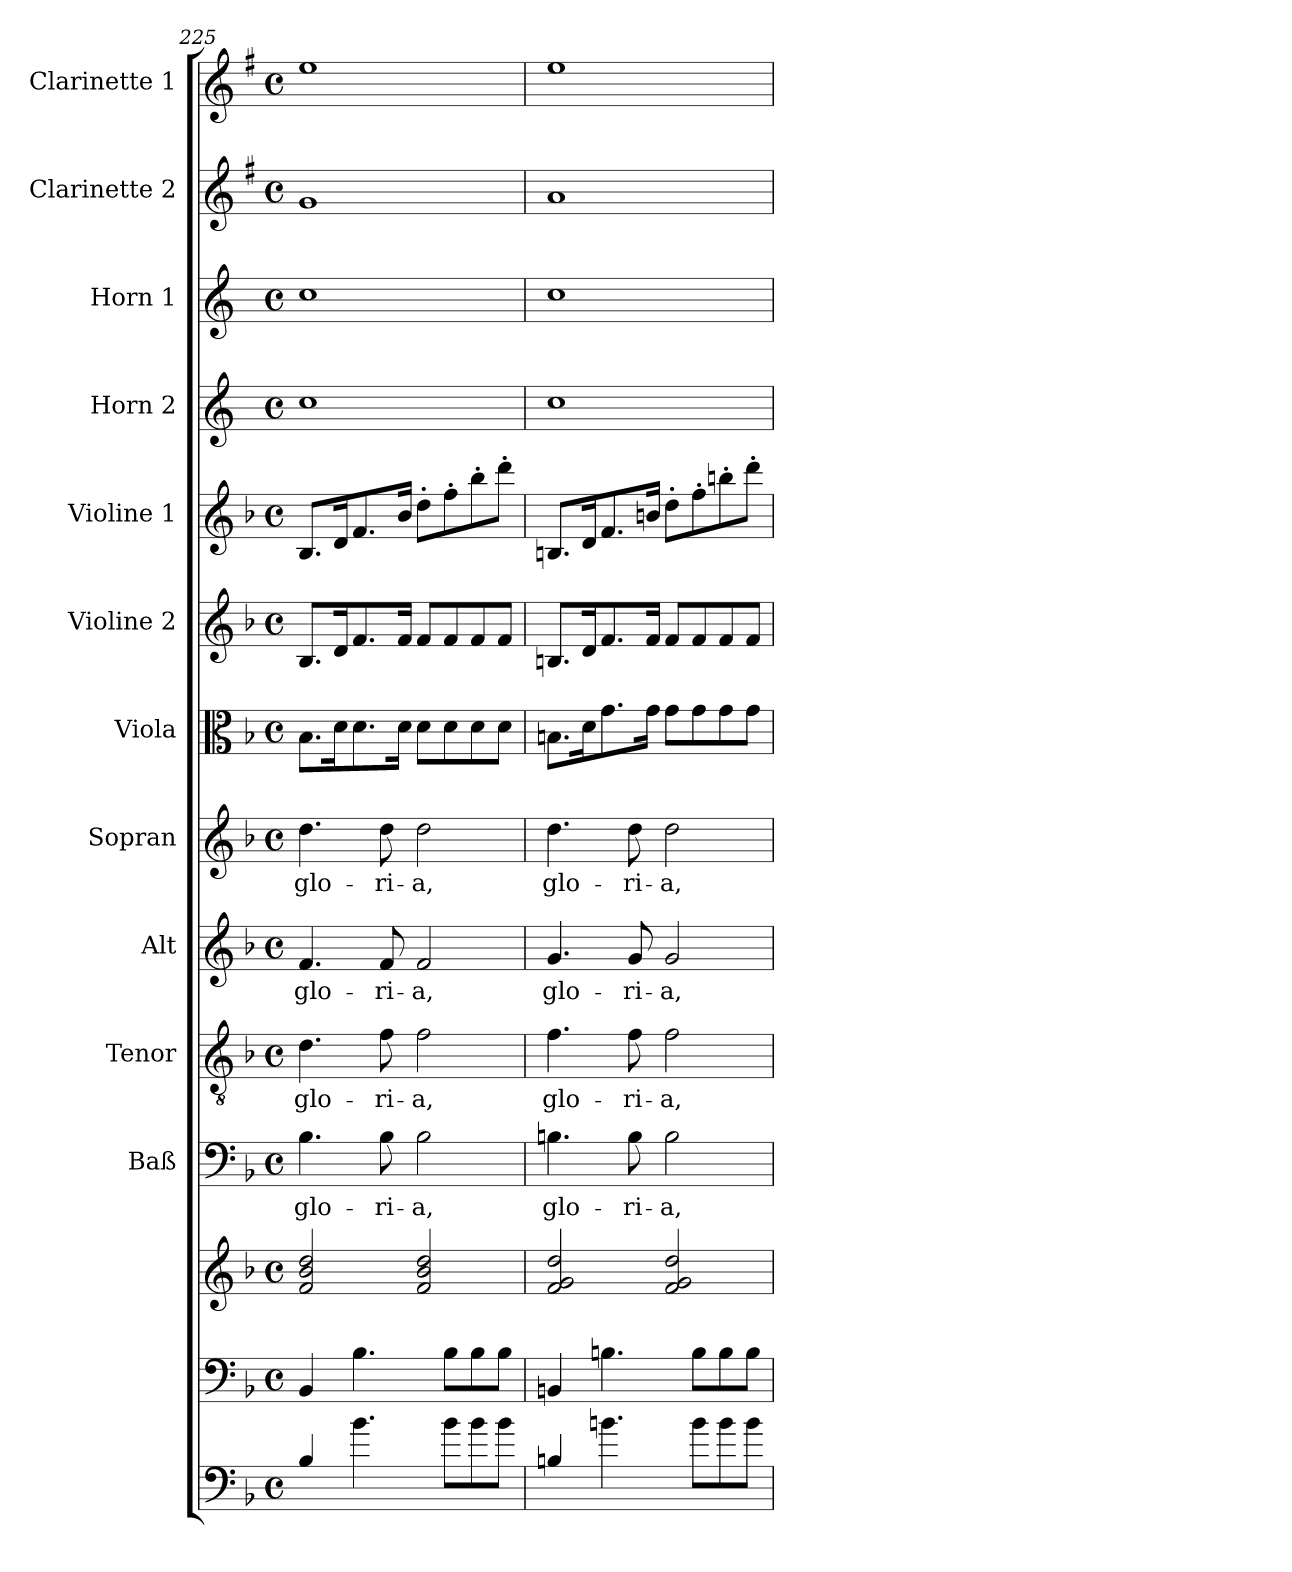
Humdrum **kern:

**kern	**kern	**kern	**kern	**text	**kern	**text	**kern	**text	**kern	**text	**kern	**kern	**kern	**kern	**kern	**kern	**kern
*part13	*part12	*part12	*part11	*part11	*part10	*part10	*part9	*part9	*part8	*part8	*part7	*part6	*part5	*part4	*part3	*part2	*part1
*staff14	*staff13	*staff12	*staff11	*staff11	*staff10	*staff10	*staff9	*staff9	*staff8	*staff8	*staff7	*staff6	*staff5	*staff4	*staff3	*staff2	*staff1
*	*	*	*I"Baß	*	*I"Tenor	*	*I"Alt	*	*I"Sopran	*	*I"Viola	*I"Violine 2	*I"Violine 1	*I"Horn 2	*I"Horn 1	*I"Clarinette 2	*I"Clarinette 1
*	*	*	*I'Baß	*	*I'Ten	*	*I'Alt	*	*I'Sop	*	*I'Vla.	*I'Vln. 2	*I'Vln. 1	*I'Hrn. 2	*I'Hrn. 1	*	*
*clefF4	*clefF4	*clefG2	*clefF4	*	*clefGv2	*	*clefG2	*	*clefG2	*	*clefC3	*clefG2	*clefG2	*clefG2	*clefG2	*clefG2	*clefG2
*ITrd7c12	*	*	*	*	*	*	*	*	*	*	*	*	*	*ITrd4c7	*ITrd4c7	*ITrd1c2	*ITrd1c2
*k[b-]	*k[b-]	*k[b-]	*k[b-]	*	*k[b-]	*	*k[b-]	*	*k[b-]	*	*k[b-]	*k[b-]	*k[b-]	*k[b-]	*k[b-]	*k[b-]	*k[b-]
*F:	*F:	*F:	*F:	*	*F:	*	*F:	*	*F:	*	*F:	*F:	*F:	*F:	*F:	*F:	*F:
*M4/4	*M4/4	*M4/4	*M4/4	*	*M4/4	*	*M4/4	*	*M4/4	*	*M4/4	*M4/4	*M4/4	*M4/4	*M4/4	*M4/4	*M4/4
*met(c)	*met(c)	*met(c)	*met(c)	*	*met(c)	*	*met(c)	*	*met(c)	*	*met(c)	*met(c)	*met(c)	*met(c)	*met(c)	*met(c)	*met(c)
=225	=225	=225	=225	=225	=225	=225	=225	=225	=225	=225	=225	=225	=225	=225	=225	=225	=225
!	!	!	!	!LO:LY:b	!	!LO:LY:b	!	!LO:LY:b	!	!LO:LY:b	!	!	!	!	!	!	!
4BB-/	4BB-/	2f/ 2b-/ 2dd/	4.B-\	glo-	4.d\	glo-	4.f/	glo-	4.dd\	glo-	8.B-\L	8.B-/L	8.B-/L	1f	1f	1f	1dd
.	.	.	.	.	.	.	.	.	.	.	16d\k	16d/k	16d/k	.	.	.	.
4.B-\	4.B-\	.	.	.	.	.	.	.	.	.	8.d\	8.f/	8.f/	.	.	.	.
!	!	!	!	!LO:LY:b	!	!LO:LY:b	!	!LO:LY:b	!	!LO:LY:b	!	!	!	!	!	!	!
.	.	.	8B-\	-ri-	8f\	-ri-	8f/	-ri-	8dd\	-ri-	.	.	.	.	.	.	.
.	.	.	.	.	.	.	.	.	.	.	16d\Jk	16f/Jk	16b-/Jk	.	.	.	.
!	!	!	!	!LO:LY:b	!	!LO:LY:b	!	!LO:LY:b	!	!LO:LY:b	!	!	!	!	!	!	!
.	.	2f/ 2b-/ 2dd/	2B-\	-a,	2f\	-a,	2f/	-a,	2dd\	-a,	8d\L	8f/L	8dd'>\L	.	.	.	.
8B-\L	8B-\L	.	.	.	.	.	.	.	.	.	8d\	8f/	8ff'>\	.	.	.	.
8B-\	8B-\	.	.	.	.	.	.	.	.	.	8d\	8f/	8bb-'>\	.	.	.	.
8B-\J	8B-\J	.	.	.	.	.	.	.	.	.	8d\J	8f/J	8ddd'>\J	.	.	.	.
=226	=226	=226	=226	=226	=226	=226	=226	=226	=226	=226	=226	=226	=226	=226	=226	=226	=226
!	!	!	!	!LO:LY:b	!	!LO:LY:b	!	!LO:LY:b	!	!LO:LY:b	!	!	!	!	!	!	!
4BBn/	4BBn/	2f/ 2g/ 2dd/	4.Bn\	glo-	4.f\	glo-	4.g/	glo-	4.dd\	glo-	8.Bn\L	8.Bn/L	8.Bn/L	1f	1f	1g	1dd
.	.	.	.	.	.	.	.	.	.	.	16d\k	16d/k	16d/k	.	.	.	.
4.Bn\	4.Bn\	.	.	.	.	.	.	.	.	.	8.g\	8.f/	8.f/	.	.	.	.
!	!	!	!	!LO:LY:b	!	!LO:LY:b	!	!LO:LY:b	!	!LO:LY:b	!	!	!	!	!	!	!
.	.	.	8B\	-ri-	8f\	-ri-	8g/	-ri-	8dd\	-ri-	.	.	.	.	.	.	.
.	.	.	.	.	.	.	.	.	.	.	16g\Jk	16f/Jk	16bn/Jk	.	.	.	.
!	!	!	!	!LO:LY:b	!	!LO:LY:b	!	!LO:LY:b	!	!LO:LY:b	!	!	!	!	!	!	!
.	.	2f/ 2g/ 2dd/	2B\	-a,	2f\	-a,	2g/	-a,	2dd\	-a,	8g\L	8f/L	8dd'>\L	.	.	.	.
8B\L	8B\L	.	.	.	.	.	.	.	.	.	8g\	8f/	8ff'>\	.	.	.	.
8B\	8B\	.	.	.	.	.	.	.	.	.	8g\	8f/	8bbn'>\	.	.	.	.
8B\J	8B\J	.	.	.	.	.	.	.	.	.	8g\J	8f/J	8ddd'>\J	.	.	.	.
=	=	=	=	=	=	=	=	=	=	=	=	=	=	=	=	=	=
*-	*-	*-	*-	*-	*-	*-	*-	*-	*-	*-	*-	*-	*-	*-	*-	*-	*-
